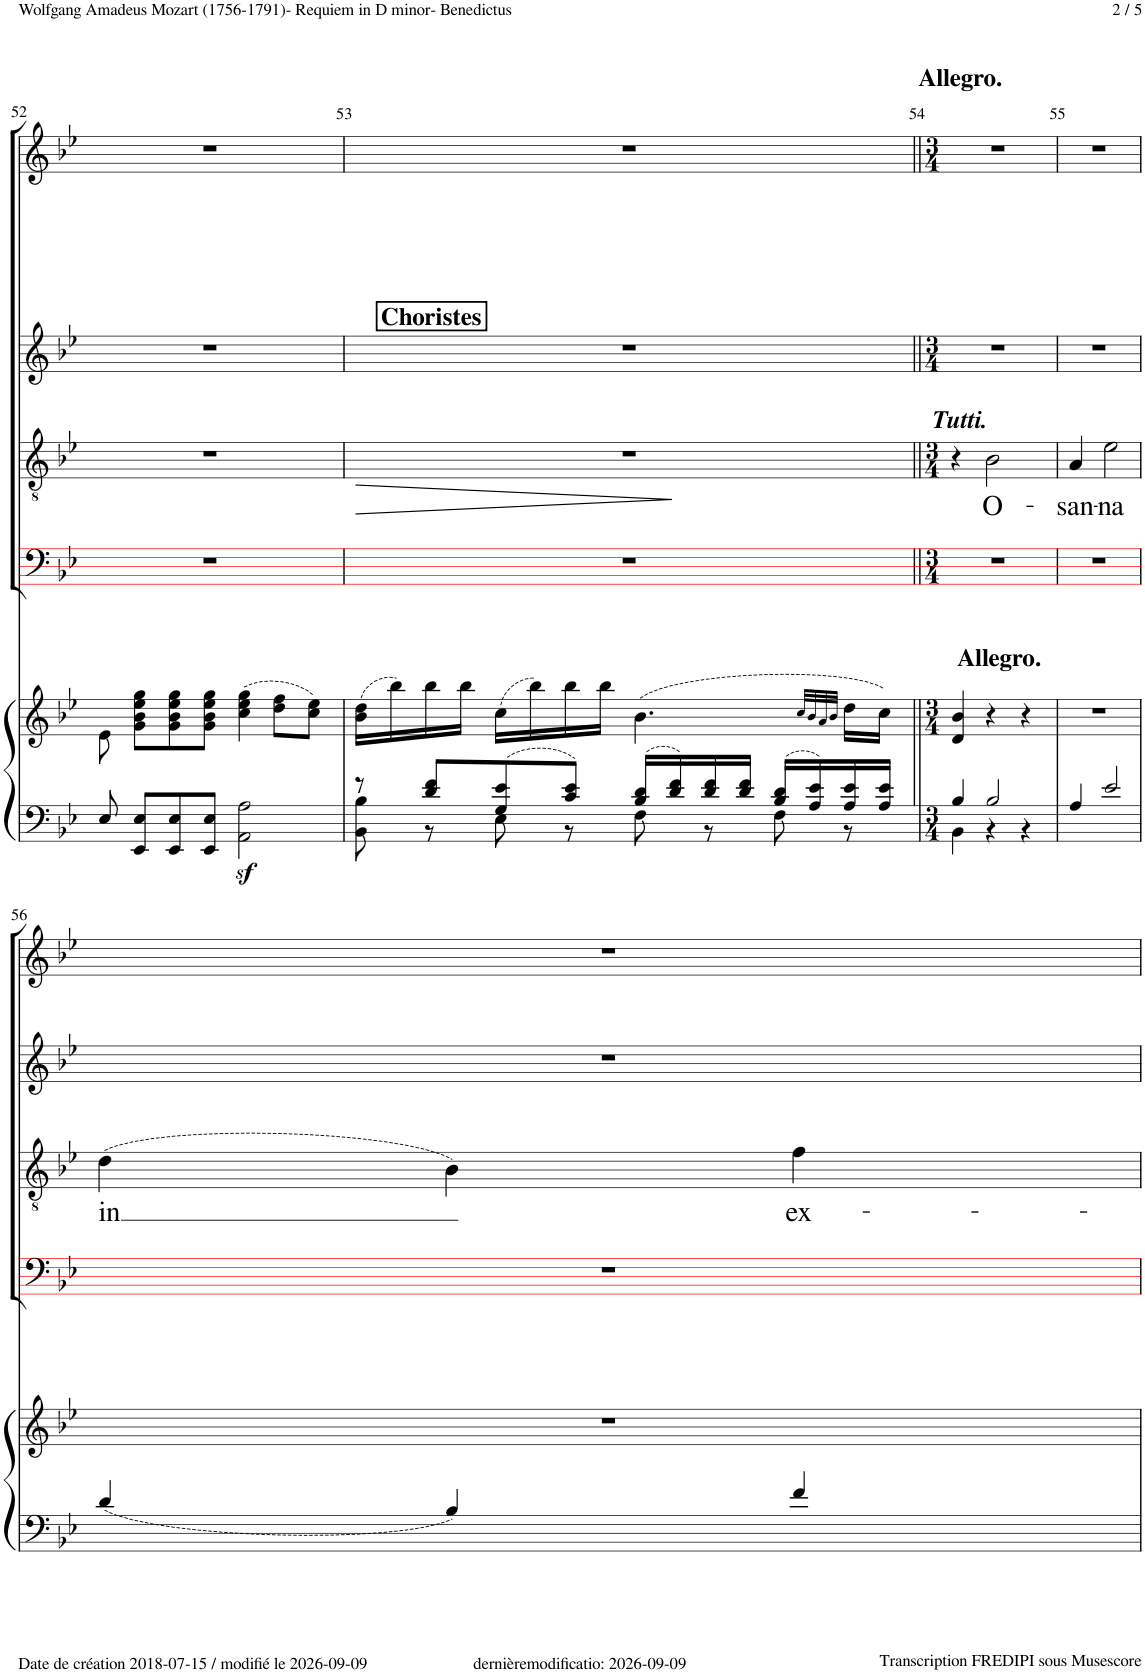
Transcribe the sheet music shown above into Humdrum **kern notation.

**kern	**kern	**kern	**kern	**text	**dynam	**kern	**kern
*part5	*part5	*part4	*part3	*part3	*part3	*part2	*part1
*staff6	*staff5	*staff4	*staff3	*staff3	*staff3	*staff2	*staff1
*I"Piano	*	*I"Bass	*I"Tenor	*	*	*I"Alto	*I"Soprano
*I'Pno	*	*	*	*	*	*	*
!!LO:PB:g=z
*clefF4	*clefG2	*clefF4	*clefGv2	*	*	*clefG2	*clefG2
*	*	*ITrd8c14	*	*	*	*	*
*k[b-e-]	*k[b-e-]	*k[b-e-]	*k[b-e-]	*	*	*k[b-e-]	*k[b-e-]
*M4/4	*M4/4	*M4/4	*M4/4	*	*	*M4/4	*M4/4
*met(c)	*met(c)	*met(c)	*met(c)	*	*	*met(c)	*met(c)
=52	=52	=52	=52	=52	=52	=52	=52
8E-/	8e-\	1r	1r	.	.	1r	1r
8EE-/ 8E-/L	8g\ 8b-\ 8ee-\ 8gg\L	.	.	.	.	.	.
8EE-/ 8E-/	8g\ 8b-\ 8ee-\ 8gg\	.	.	.	.	.	.
8EE-/ 8E-/J	8g\ 8b-\ 8ee-\ 8gg\J	.	.	.	.	.	.
2AA\z< 2A\z<	(4cc\ 4ee-\ 4gg\	.	.	.	.	.	.
.	8dd\ 8ff\L	.	.	.	.	.	.
.	8cc\ 8ee-\J)	.	.	.	.	.	.
=53	=53	=53	=53	=53	=53	=53	=53
*^	*	*	*	*	*	*	*
!	!	!	!	!	!	!	!	!LO:TX:b:B:t=Choristes
!	!	!	!	!	!	!LO:HP:b	!	!
8r	8BB-\ 8B-\	(16b-\ 16dd\LL	1r	1r	.	>	1r	1r
.	.	16bb-\)	.	.	.	.	.	.
8d/ 8f/L	8r	16bb-'\	.	.	.	.	.	.
.	.	16bb-'\JJ	.	.	.	.	.	.
8G/ 8e-/	8E-\	(16cc\LL	.	.	.	.	.	.
.	.	16bb-\)	.	.	.	.	.	.
8c/ 8e-/J	8r	16bb-'\	.	.	.	.	.	.
.	.	16bb-'\JJ	.	.	.	.	.	.
16B-/ 16d/LL	8F\	(4.b-\	.	.	.	.	.	.
16d/ 16f/	.	.	.	.	.	.	.	.
16d/' 16f/'	8r	.	.	.	.	.	.	.
16d/' 16f/'JJ	.	.	.	.	.	.	.	.
16B-/ 16d/LL	8F\	.	.	.	.	.	.	.
16A/ 16e-/	.	.	.	.	.	.	.	.
.	.	32qcc/LLL	.	.	.	.	.	.
.	.	32qb-/	.	.	.	.	.	.
.	.	32qa/	.	.	.	.	.	.
.	.	32qb-/JJJ	.	.	.	.	.	.
16A/'> 16e-/'>	8r	16dd\LL	.	.	.	.	.	.
16A/'> 16e-/'>JJ	.	16cc\JJ)	.	.	.	.	.	.
*v	*v	*	*	*	*	*	*	*
.	.	.	.	.	]	.	.
=54||	=54||	=54||	=54||	=54||	=54||	=54||	=54||
*M3/4	*M3/4	*M3/4	*M3/4	*	*	*M3/4	*M3/4
*^	*	*	*	*	*	*	*
!	!	!	!	!	!	!	!	!LO:TX:a:B:t=Allegro.
!	!	!LO:TX:a:B:t=Allegro.	!	!	!	!	!	!
4B-/	4BB-\	4d/ 4b-/	2.r	4r	.	.	2.r	2.r
!	!	!	!	!LO:TX:a:Bi:t=Tutti.	!	!	!	!
!	!	!	!	!	!LO:LY:b	!	!	!
2B-/	4r	4r	.	2B-!\	O-	.	.	.
.	4r	4r	.	.	.	.	.	.
=55	=55	=55	=55	=55	=55	=55	=55	=55
!	!	!	!	!	!LO:LY:b	!	!	!
*v	*v	*	*	*	*	*	*	*
4A/	2.r	2.r	4A!/	-san-	.	2.r	2.r
!	!	!	!	!LO:LY:b	!	!	!
2e-/	.	.	2e-!\	-na	.	.	.
!!LO:LB:g=z
=56	=56	=56	=56	=56	=56	=56	=56
!	!	!	!	!LO:LY:b	!	!	!
4d/	2.r	2.r	(4d!\	in	.	2.r	2.r
4B-/	.	.	4B-!\)	.	.	.	.
!	!	!	!	!LO:LY:b	!	!	!
4f/	.	.	4f!\	ex-	.	.	.
=	=	=	=	=	=	=	=
*-	*-	*-	*-	*-	*-	*-	*-
